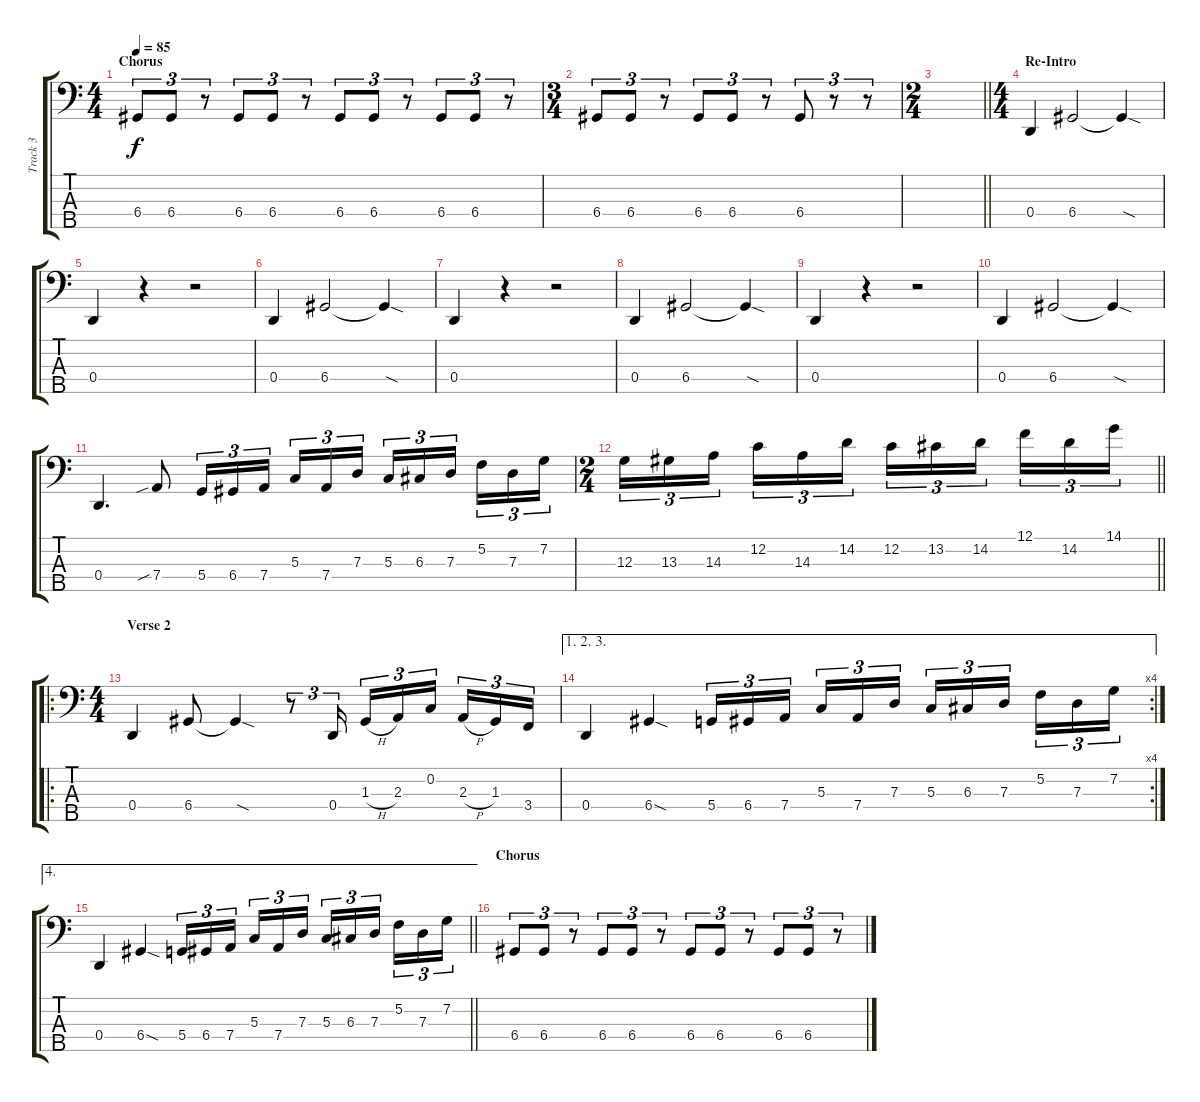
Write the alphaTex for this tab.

\track ("Track 3" "Track 3") {instrument electricbassfinger}
\staff {score tabs}
\tuning (F2 C2 G1 D1 A0) {hide}
\ts (4 4)
\section ("" "Chorus")
\tempo 85
\clef f4
\ks c
6.4.8{tu (3 2) dy f} 6.4.8{tu (3 2)} r.8{tu (3 2)} 6.4.8{tu (3 2)} 6.4.8{tu (3 2)} r.8{tu (3 2)} 6.4.8{tu (3 2)} 6.4.8{tu (3 2)} r.8{tu (3 2)} 6.4.8{tu (3 2)} 6.4.8{tu (3 2)} r.8{tu (3 2)} |
\ts (3 4)
6.4.8{tu (3 2)} 6.4.8{tu (3 2)} r.8{tu (3 2)} 6.4.8{tu (3 2)} 6.4.8{tu (3 2)} r.8{tu (3 2)} 6.4.8{tu (3 2)} r.8{tu (3 2)} r.8{tu (3 2)} |
\ts (2 4)
\barLineRight lightlight
|
\ts (4 4)
\section ("" "Re-Intro")
0.4.4 6.4.2 6.4{sod t}.4 |
0.4.4 r.4 r.2 |
0.4.4 6.4.2 6.4{sod t}.4 |
0.4.4 r.4 r.2 |
0.4.4 6.4.2 6.4{sod t}.4 |
0.4.4 r.4 r.2 |
0.4.4 6.4.2 6.4{sod t}.4 |
0.4.4{d} 7.4{sib}.8 5.4.16{tu (3 2)} 6.4.16{tu (3 2)} 7.4.16{tu (3 2) beam splitsecondary} 5.3.16{tu (3 2)} 7.4.16{tu (3 2)} 7.3.16{tu (3 2)} 5.3.16{tu (3 2)} 6.3.16{tu (3 2)} 7.3.16{tu (3 2) beam splitsecondary} 5.2.16{tu (3 2)} 7.3.16{tu (3 2)} 7.2.16{tu (3 2)} |
\ts (2 4)
\barLineRight lightlight
12.3.16{tu (3 2)} 13.3.16{tu (3 2)} 14.3.16{tu (3 2) beam splitsecondary} 12.2.16{tu (3 2)} 14.3.16{tu (3 2)} 14.2.16{tu (3 2)} 12.2.16{tu (3 2)} 13.2.16{tu (3 2)} 14.2.16{tu (3 2) beam splitsecondary} 12.1.16{tu (3 2)} 14.2.16{tu (3 2)} 14.1.16{tu (3 2)} |
\ro
\ts (4 4)
\section ("" "Verse 2")
0.4.4 6.4.8 6.4{sod t}.4 r.8{tu (3 2)} 0.4.16{tu (3 2)} 1.3{h}.16{tu (3 2)} 2.3.16{tu (3 2)} 0.2.16{tu (3 2) beam splitsecondary} 2.3{h}.16{tu (3 2)} 1.3.16{tu (3 2)} 3.4.16{tu (3 2)} |
\ae (1 2 3)
\rc 4
0.4.4 6.4{sod}.4 5.4.16{tu (3 2)} 6.4.16{tu (3 2)} 7.4.16{tu (3 2) beam splitsecondary} 5.3.16{tu (3 2)} 7.4.16{tu (3 2)} 7.3.16{tu (3 2)} 5.3.16{tu (3 2)} 6.3.16{tu (3 2)} 7.3.16{tu (3 2) beam splitsecondary} 5.2.16{tu (3 2)} 7.3.16{tu (3 2)} 7.2.16{tu (3 2)} |
\ae 4
\barLineRight lightlight
0.4.4 6.4{sod}.4 5.4.16{tu (3 2)} 6.4.16{tu (3 2)} 7.4.16{tu (3 2) beam splitsecondary} 5.3.16{tu (3 2)} 7.4.16{tu (3 2)} 7.3.16{tu (3 2)} 5.3.16{tu (3 2)} 6.3.16{tu (3 2)} 7.3.16{tu (3 2) beam splitsecondary} 5.2.16{tu (3 2)} 7.3.16{tu (3 2)} 7.2.16{tu (3 2)} |
\section ("" "Chorus")
6.4.8{tu (3 2)} 6.4.8{tu (3 2)} r.8{tu (3 2)} 6.4.8{tu (3 2)} 6.4.8{tu (3 2)} r.8{tu (3 2)} 6.4.8{tu (3 2)} 6.4.8{tu (3 2)} r.8{tu (3 2)} 6.4.8{tu (3 2)} 6.4.8{tu (3 2)} r.8{tu (3 2)}
